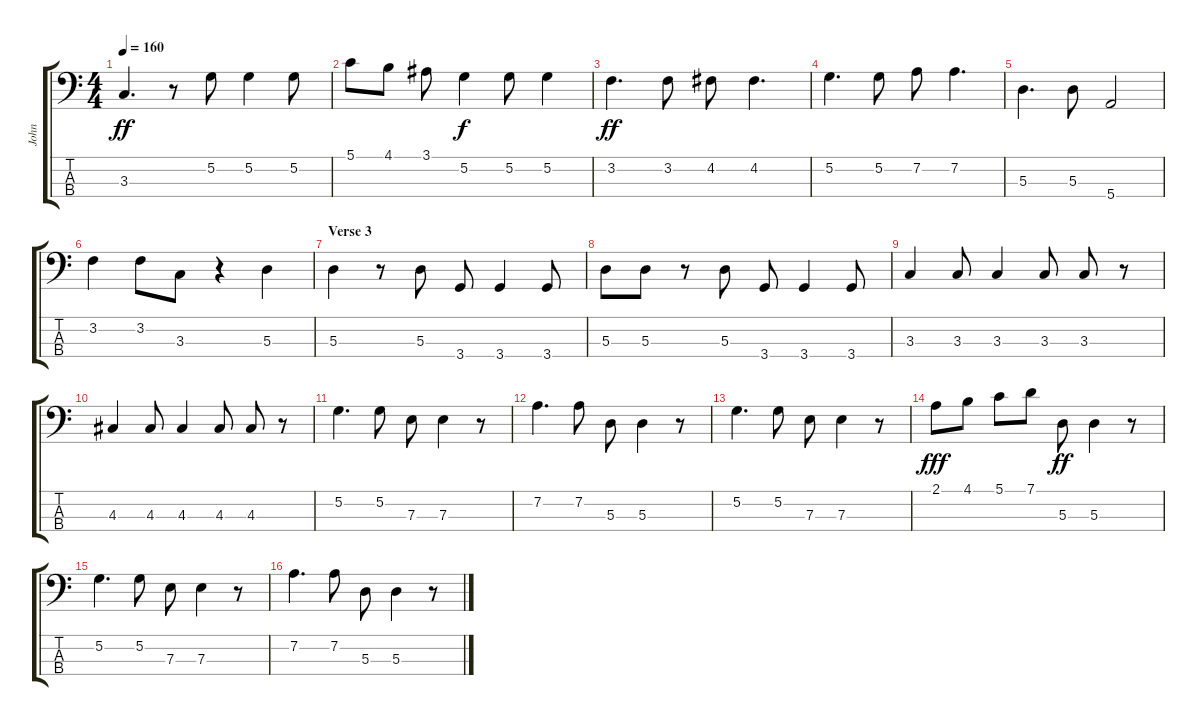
\track ("John" "John") {instrument acousticbass}
\staff {score tabs}
\tuning (G2 D2 A1 E1) {hide}
\ts (4 4)
\tempo 160
\clef f4
\ks c
3.3.4{d dy ff} r.8 5.2.8 5.2.4 5.2.8 |
5.1.8 4.1.8 3.1.8 5.2.4{dy f} 5.2.8 5.2.4 |
3.2.4{d dy ff} 3.2.8 4.2.8 4.2.4{d} |
5.2.4{d} 5.2.8 7.2.8 7.2.4{d} |
5.3.4{d} 5.3.8 5.4.2 |
3.2.4 3.2.8 3.3.8 r.4 5.3.4 |
\section ("" "Verse 3")
5.3.4 r.8 5.3.8 3.4.8 3.4.4 3.4.8 |
5.3.8 5.3.8 r.8 5.3.8 3.4.8 3.4.4 3.4.8 |
3.3.4 3.3.8 3.3.4 3.3.8 3.3.8 r.8 |
4.3.4 4.3.8 4.3.4 4.3.8 4.3.8 r.8 |
5.2.4{d} 5.2.8 7.3.8 7.3.4 r.8 |
7.2.4{d} 7.2.8 5.3.8 5.3.4 r.8 |
5.2.4{d} 5.2.8 7.3.8 7.3.4 r.8 |
2.1.8{dy fff} 4.1.8 5.1.8 7.1.8 5.3.8{dy ff} 5.3.4 r.8 |
5.2.4{d} 5.2.8 7.3.8 7.3.4 r.8 |
7.2.4{d} 7.2.8 5.3.8 5.3.4 r.8
